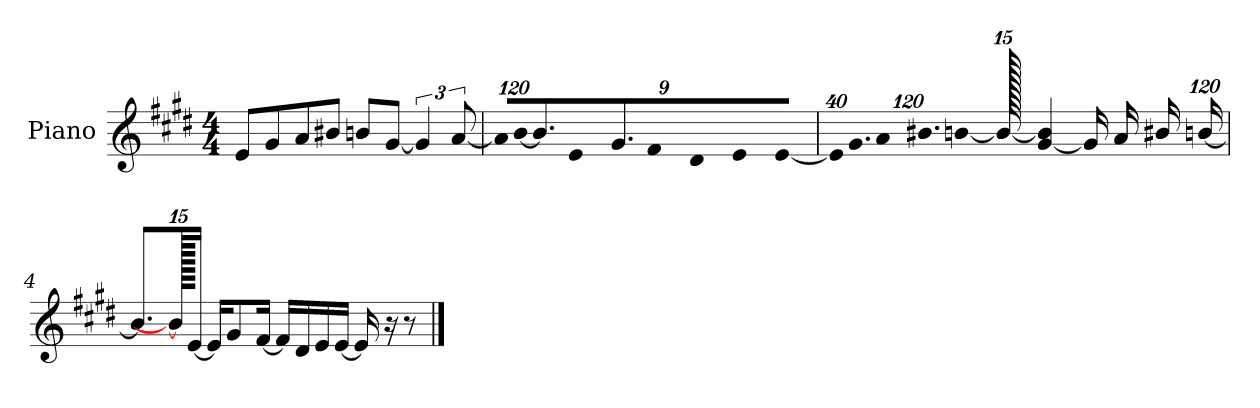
**kern
*part1
*staff1
*I"Piano
*I'P-no
*clefG2
*k[f#c#g#d#]
*M4/4
*MM90
=1
8e/L
8g#/
8a/
8b#X/J
8bn/L
[8g#/J
6g#/]
[12a/
=2
*Xbrackettup
!LO:N:vis=16
1920%107a/LL]
!LO:N:vis=16
[1920%107b/J
9.b/]
!LO:N:vis=8
640%71e/
9.g#/
!LO:N:vis=8
640%71f#/
!LO:N:vis=8
640%71d#/
!LO:N:vis=8
640%71e/
!LO:N:vis=8
[640%71e/J
=3
!LO:N:vis=32
640%23e/KLL]
!LO:N:vis=16.
960%103g#/J
!LO:N:vis=8
960%137a/
!LO:N:vis=16.
960%103b#X/L
[384%41bn/J
1920b/_
[4g#/ 4b/]
16g#/LL]
16a/
16b#X/
[1920%119bn/JJ
!!LO:LB:g=z
=4
8.b/L]
1920b/_
[16e/Jk
16e/KL]
8g#/
[16f#/Jk
16f#/LL]
16d#/
16e/
[16e/JJ
16e/]
16r
8r
==
*-
